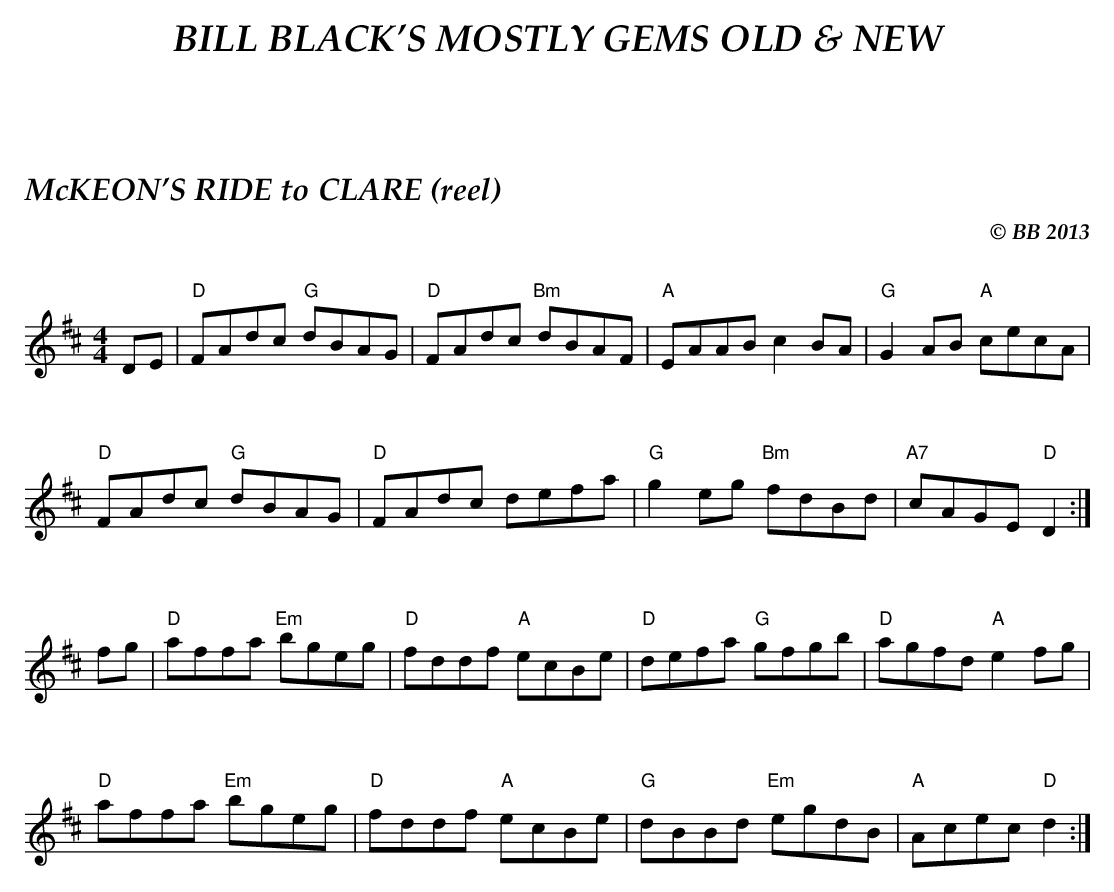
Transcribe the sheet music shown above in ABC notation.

X:1
T:McKEON'S RIDE to CLARE (reel)
C:© BB 2013
L:1/8
M:4/4
Q:1/4=180
K:D
DE|"D"FAdc "G"dBAG|"D"FAdc "Bm"dBAF|"A"EAAB c2BA|"G"G2AB "A"cecA|
"D"FAdc "G"dBAG|"D"FAdc defa|"G"g2eg "Bm"fdBd|"A7"cAGE "D"D2 :|
fg|"D"affa "Em"bgeg|"D"fddf "A"ecBe|"D"defa "G"gfgb|"D"agfd "A"e2fg|
"D"affa "Em"bgeg|"D"fddf "A"ecBe|"G"dBBd "Em"egdB|"A"Acec "D"d2 :|
